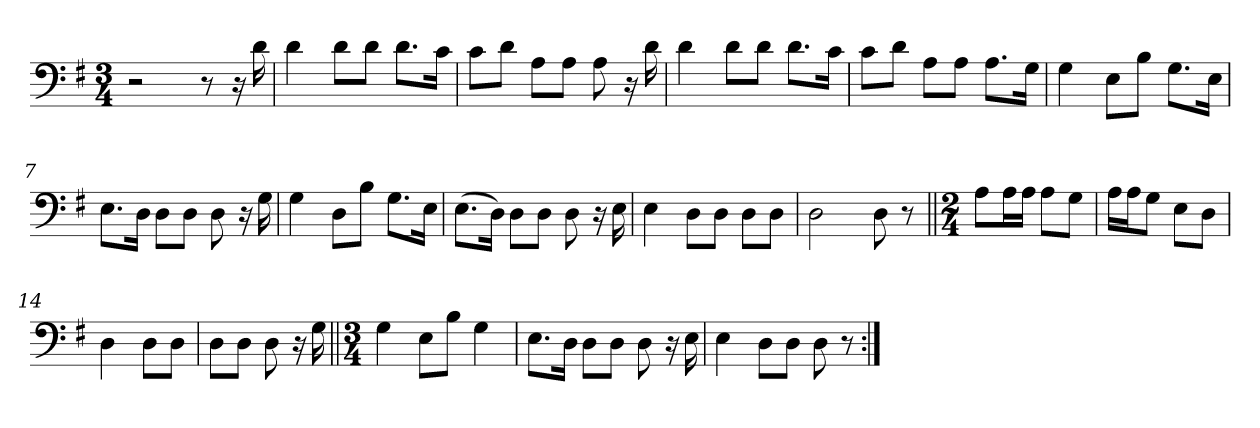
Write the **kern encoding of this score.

**kern
*part1
*staff1
*clefF4
*k[f#]
*M3/4
=1
2r
8r
16r
16d\
=2
4d\
8d\L
8d\J
8.d\L
16c\Jk
=3
8c\L
8d\J
8A\L
8A\J
8A\
16r
16d\
=4
4d\
8d\L
8d\J
8.d\L
16c\Jk
=5
8c\L
8d\J
8A\L
8A\J
8.A\L
16G\Jk
=6
4G\
8E\L
8B\J
8.G\L
16E\Jk
=7
8.E\L
16D\Jk
8D\L
8D\J
8D\
16r
16G\
=8
4G\
8D\L
8B\J
8.G\L
16E\Jk
=9
(8.E\L
16D\Jk)
8D\L
8D\J
8D\
16r
16E\
=10
4E\
8D\L
8D\J
8D\L
8D\J
=11
2D\
8D\
8r
=12||
*M2/4
8A\L
16A\L
16A\JJ
8A\L
8G\J
=13
16A\LL
16A\J
8G\J
8E\L
8D\J
=14
4D\
8D\L
8D\J
=15
8D\L
8D\J
8D\
16r
16G\
=16||
*M3/4
4G\
8E\L
8B\J
4G\
=17
8.E\L
16D\Jk
8D\L
8D\J
8D\
16r
16E\
=18
4E\
8D\L
8D\J
8D\
8r
=:|!
*-
